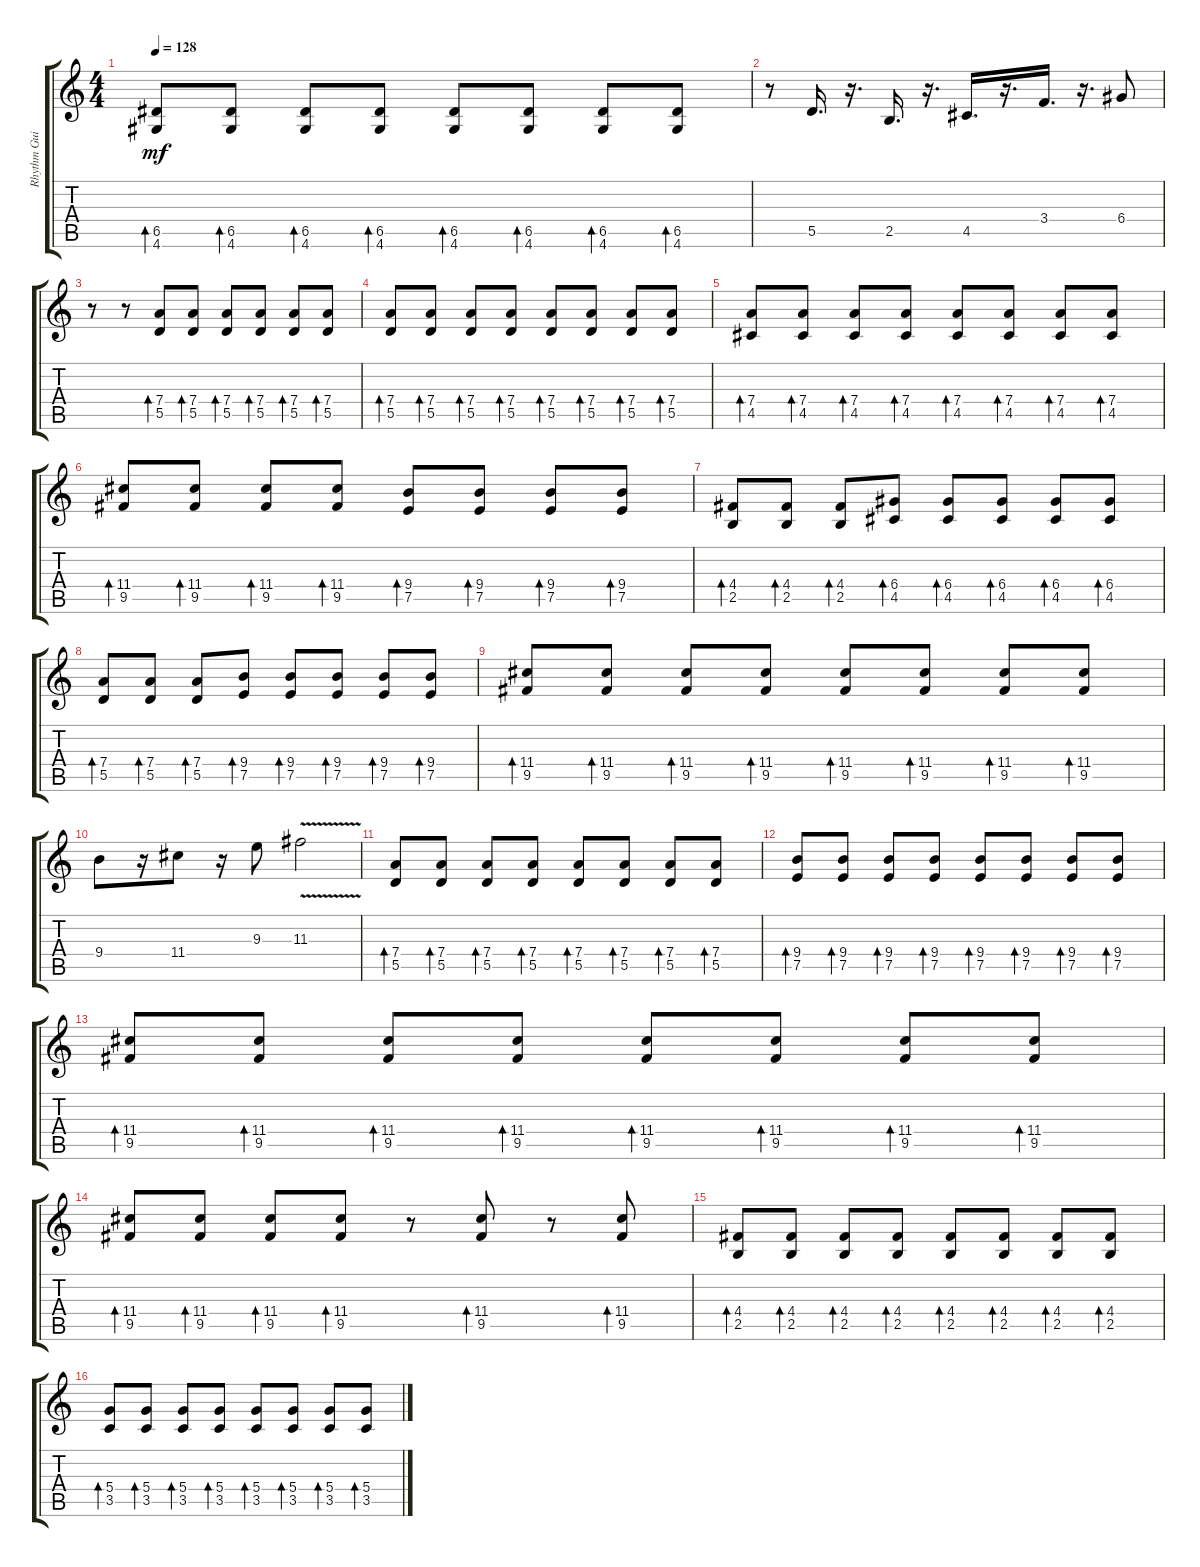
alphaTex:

\track ("Rhythm Guitar" "Rhythm Gui") {instrument distortionguitar}
\staff {score tabs}
\tuning (E4 B3 G3 D3 A2 E2) {hide}
\ts (4 4)
\tempo 128
\clef g2
\ks c
(6.5 4.6).8{bd 30 dy mf} (6.5 4.6).8{bd 30} (6.5 4.6).8{bd 30} (6.5 4.6).8{bd 30} (6.5 4.6).8{bd 30} (6.5 4.6).8{bd 30} (6.5 4.6).8{bd 30} (6.5 4.6).8{bd 30} |
r.8 5.5.16{d} r.16{d} 2.5.16{d} r.16{d} 4.5.16{d} r.16{d} 3.4.16{d} r.16{d} 6.4.8 |
r.8 r.8 (7.4 5.5).8{bd 30} (7.4 5.5).8{bd 30} (7.4 5.5).8{bd 30} (7.4 5.5).8{bd 30} (7.4 5.5).8{bd 30} (7.4 5.5).8{bd 30} |
(7.4 5.5).8{bd 30} (7.4 5.5).8{bd 30} (7.4 5.5).8{bd 30} (7.4 5.5).8{bd 30} (7.4 5.5).8{bd 30} (7.4 5.5).8{bd 30} (7.4 5.5).8{bd 30} (7.4 5.5).8{bd 30} |
(7.4 4.5).8{bd 30} (7.4 4.5).8{bd 30} (7.4 4.5).8{bd 30} (7.4 4.5).8{bd 30} (7.4 4.5).8{bd 30} (7.4 4.5).8{bd 30} (7.4 4.5).8{bd 30} (7.4 4.5).8{bd 30} |
(11.4 9.5).8{bd 30} (11.4 9.5).8{bd 30} (11.4 9.5).8{bd 30} (11.4 9.5).8{bd 30} (9.4 7.5).8{bd 30} (9.4 7.5).8{bd 30} (9.4 7.5).8{bd 30} (9.4 7.5).8{bd 30} |
(4.4 2.5).8{bd 30} (4.4 2.5).8{bd 30} (4.4 2.5).8{bd 30} (6.4 4.5).8{bd 30} (6.4 4.5).8{bd 30} (6.4 4.5).8{bd 30} (6.4 4.5).8{bd 30} (6.4 4.5).8{bd 30} |
(7.4 5.5).8{bd 30} (7.4 5.5).8{bd 30} (7.4 5.5).8{bd 30} (9.4 7.5).8{bd 30} (9.4 7.5).8{bd 30} (9.4 7.5).8{bd 30} (9.4 7.5).8{bd 30} (9.4 7.5).8{bd 30} |
(11.4 9.5).8{bd 30} (11.4 9.5).8{bd 30} (11.4 9.5).8{bd 30} (11.4 9.5).8{bd 30} (11.4 9.5).8{bd 30} (11.4 9.5).8{bd 30} (11.4 9.5).8{bd 30} (11.4 9.5).8{bd 30} |
9.4.8 r.16 11.4.8 r.16 9.3.8 11.3{v}.2 |
(7.4 5.5).8{bd 30} (7.4 5.5).8{bd 30} (7.4 5.5).8{bd 30} (7.4 5.5).8{bd 30} (7.4 5.5).8{bd 30} (7.4 5.5).8{bd 30} (7.4 5.5).8{bd 30} (7.4 5.5).8{bd 30} |
(9.4 7.5).8{bd 30} (9.4 7.5).8{bd 30} (9.4 7.5).8{bd 30} (9.4 7.5).8{bd 30} (9.4 7.5).8{bd 30} (9.4 7.5).8{bd 30} (9.4 7.5).8{bd 30} (9.4 7.5).8{bd 30} |
(11.4 9.5).8{bd 30} (11.4 9.5).8{bd 30} (11.4 9.5).8{bd 30} (11.4 9.5).8{bd 30} (11.4 9.5).8{bd 30} (11.4 9.5).8{bd 30} (11.4 9.5).8{bd 30} (11.4 9.5).8{bd 30} |
(11.4 9.5).8{bd 30} (11.4 9.5).8{bd 30} (11.4 9.5).8{bd 30} (11.4 9.5).8{bd 30} r.8 (11.4 9.5).8{bd 30} r.8 (11.4 9.5).8{bd 30} |
(4.4 2.5).8{bd 30} (4.4 2.5).8{bd 30} (4.4 2.5).8{bd 30} (4.4 2.5).8{bd 30} (4.4 2.5).8{bd 30} (4.4 2.5).8{bd 30} (4.4 2.5).8{bd 30} (4.4 2.5).8{bd 30} |
(5.4 3.5).8{bd 30} (5.4 3.5).8{bd 30} (5.4 3.5).8{bd 30} (5.4 3.5).8{bd 30} (5.4 3.5).8{bd 30} (5.4 3.5).8{bd 30} (5.4 3.5).8{bd 30} (5.4 3.5).8{bd 30}
